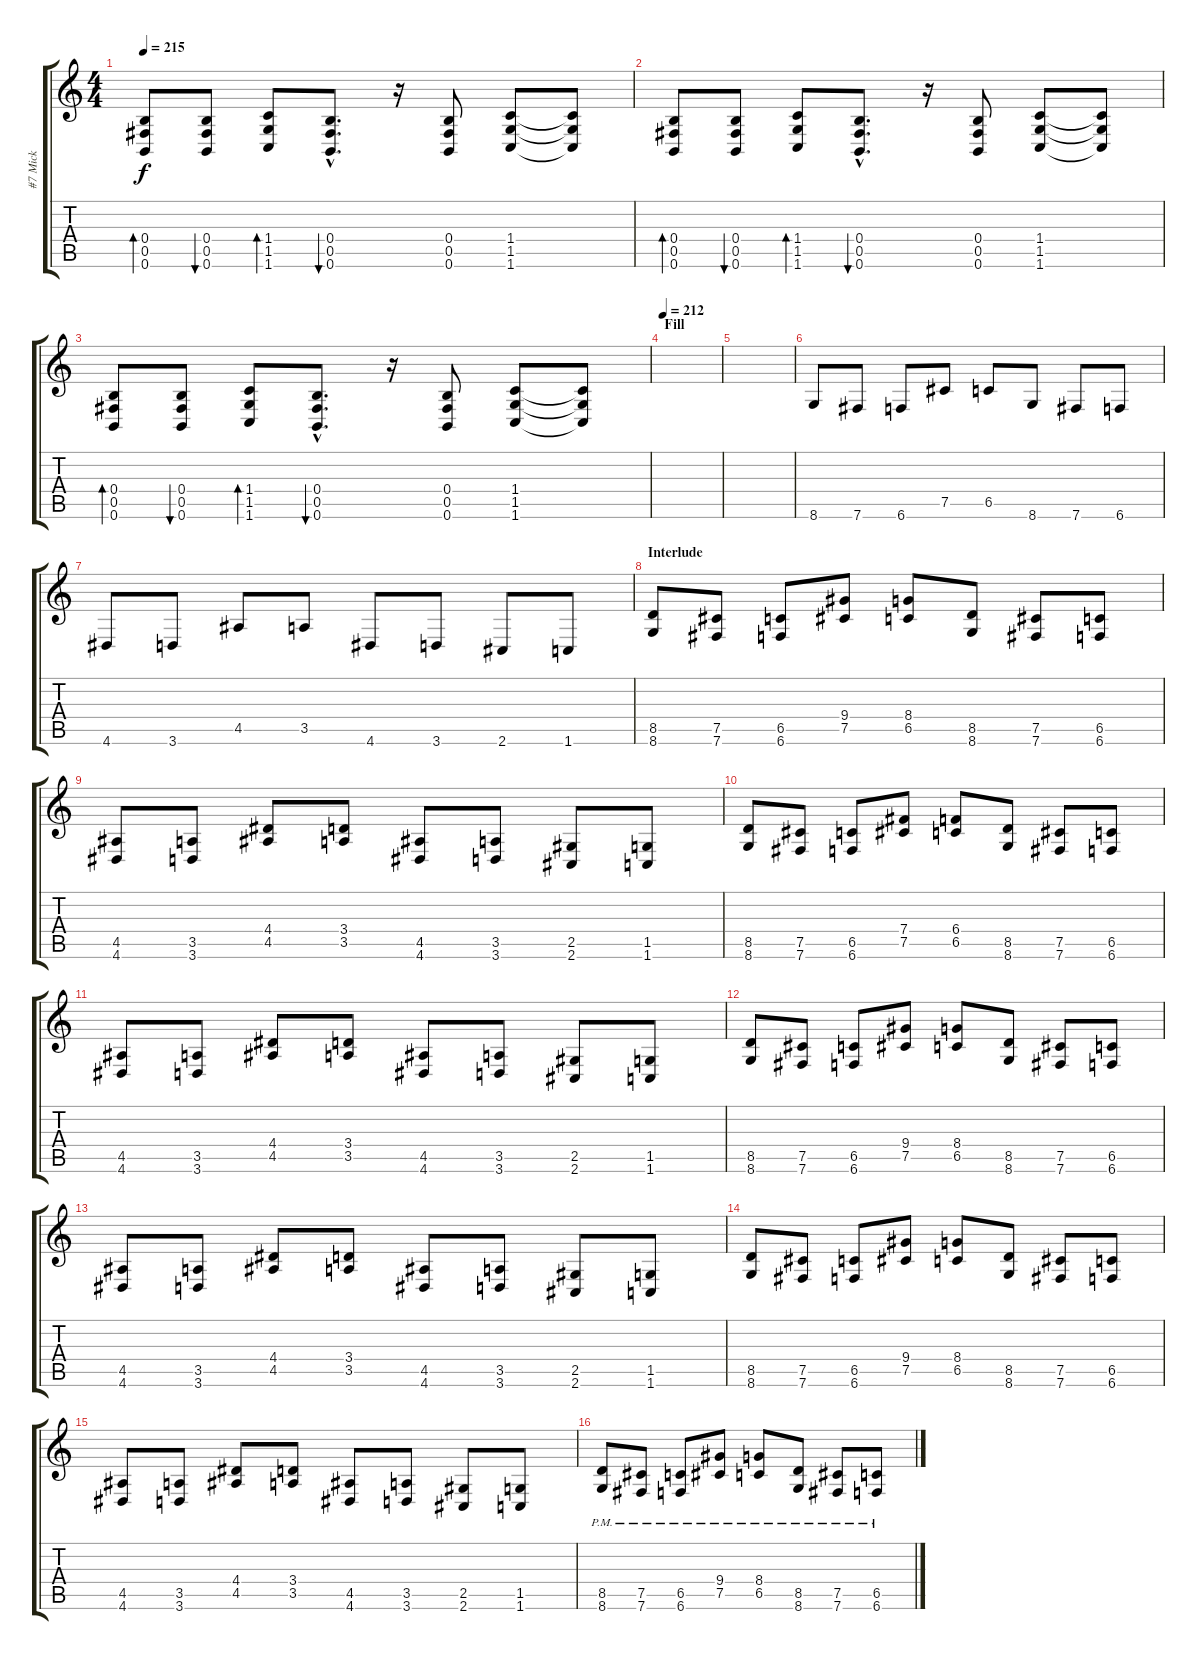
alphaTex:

\track ("#7 Mick" "#7 Mick") {instrument overdrivenguitar}
\staff {score tabs}
\tuning (Db4 Ab3 E3 B2 Gb2 B1) {hide}
\ts (4 4)
\tempo 215
\clef g2
\ks c
(0.4 0.5 0.6).8{bd 120 dy f} (0.4 0.5 0.6).8{bu 120} (1.4 1.5 1.6).8{bd 120} (0.4{hac} 0.5{hac} 0.6{hac}).8{d bu 120} r.16 (0.4 0.5 0.6).8 (1.4 1.5 1.6).8 (1.4{t} 1.5{t} 1.6{t}).8 |
(0.4 0.5 0.6).8{bd 120} (0.4 0.5 0.6).8{bu 120} (1.4 1.5 1.6).8{bd 120} (0.4{hac} 0.5{hac} 0.6{hac}).8{d bu 120} r.16 (0.4 0.5 0.6).8 (1.4 1.5 1.6).8 (1.4{t} 1.5{t} 1.6{t}).8 |
(0.4 0.5 0.6).8{bd 120} (0.4 0.5 0.6).8{bu 120} (1.4 1.5 1.6).8{bd 120} (0.4{hac} 0.5{hac} 0.6{hac}).8{d bu 120} r.16 (0.4 0.5 0.6).8 (1.4 1.5 1.6).8 (1.4{t} 1.5{t} 1.6{t}).8 |
\section ("" "Fill")
\tempo 212
|
|
8.6.8 7.6.8 6.6.8 7.5.8 6.5.8 8.6.8 7.6.8 6.6.8 |
4.6.8 3.6.8 4.5.8 3.5.8 4.6.8 3.6.8 2.6.8 1.6.8 |
\section ("" "Interlude")
(8.5 8.6).8 (7.5 7.6).8 (6.5 6.6).8 (9.4 7.5).8 (8.4 6.5).8 (8.5 8.6).8 (7.5 7.6).8 (6.5 6.6).8 |
(4.5 4.6).8 (3.5 3.6).8 (4.4 4.5).8 (3.4 3.5).8 (4.5 4.6).8 (3.5 3.6).8 (2.5 2.6).8 (1.5 1.6).8 |
(8.5 8.6).8 (7.5 7.6).8 (6.5 6.6).8 (7.4 7.5).8 (6.4 6.5).8 (8.5 8.6).8 (7.5 7.6).8 (6.5 6.6).8 |
(4.5 4.6).8 (3.5 3.6).8 (4.4 4.5).8 (3.4 3.5).8 (4.5 4.6).8 (3.5 3.6).8 (2.5 2.6).8 (1.5 1.6).8 |
(8.5 8.6).8 (7.5 7.6).8 (6.5 6.6).8 (9.4 7.5).8 (8.4 6.5).8 (8.5 8.6).8 (7.5 7.6).8 (6.5 6.6).8 |
(4.5 4.6).8 (3.5 3.6).8 (4.4 4.5).8 (3.4 3.5).8 (4.5 4.6).8 (3.5 3.6).8 (2.5 2.6).8 (1.5 1.6).8 |
(8.5 8.6).8 (7.5 7.6).8 (6.5 6.6).8 (9.4 7.5).8 (8.4 6.5).8 (8.5 8.6).8 (7.5 7.6).8 (6.5 6.6).8 |
(4.5 4.6).8 (3.5 3.6).8 (4.4 4.5).8 (3.4 3.5).8 (4.5 4.6).8 (3.5 3.6).8 (2.5 2.6).8 (1.5 1.6).8 |
(8.5{pm} 8.6).8 (7.5{pm} 7.6).8 (6.5{pm} 6.6).8 (9.4{pm} 7.5).8 (8.4{pm} 6.5).8 (8.5{pm} 8.6).8 (7.5{pm} 7.6).8 (6.5{pm} 6.6).8
